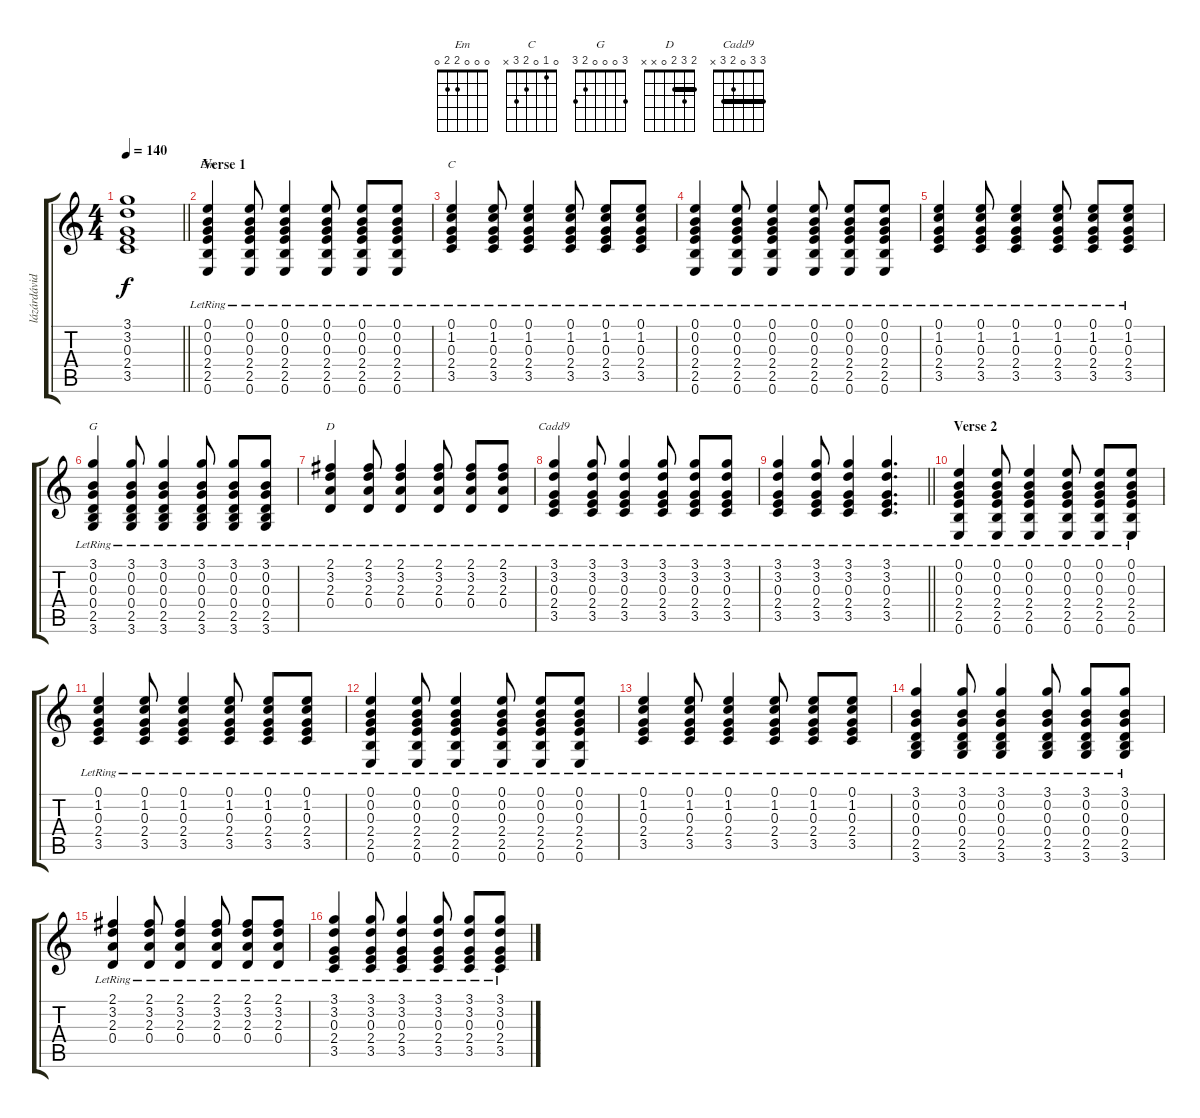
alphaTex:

\track ("lázárdávid - Gitár 1" "lázárdávid") {instrument electricguitarclean}
\staff {score tabs}
\tuning (E4 B3 G3 D3 A2 E2) {hide}
\chord ("Em" 0 0 0 2 2 0)
\chord ("C" 0 1 0 2 3 x)
\chord ("G" 3 0 0 0 2 3)
\chord ("D" 2 3 2 0 x x) {barre 2}
\chord ("Cadd9" 3 3 0 2 3 x) {barre 3}
\ts (4 4)
\tempo 140
\clef g2
\barLineRight lightlight
\ks c
(3.1{t} 3.2{t} 0.3{t} 2.4{t} 3.5{t}).1{dy f} |
\section ("" "Verse 1")
(0.1{lr} 0.2{lr} 0.3{lr} 2.4{lr} 2.5{lr} 0.6{lr}).4{ch "Em"} (0.1{lr} 0.2{lr} 0.3{lr} 2.4{lr} 2.5{lr} 0.6{lr}).8 (0.1{lr} 0.2{lr} 0.3{lr} 2.4{lr} 2.5{lr} 0.6{lr}).4 (0.1{lr} 0.2{lr} 0.3{lr} 2.4{lr} 2.5{lr} 0.6{lr}).8 (0.1{lr} 0.2{lr} 0.3{lr} 2.4{lr} 2.5{lr} 0.6{lr}).8 (0.1{lr} 0.2{lr} 0.3{lr} 2.4{lr} 2.5{lr} 0.6{lr}).8 |
(0.1{lr} 1.2{lr} 0.3{lr} 2.4{lr} 3.5{lr}).4{ch "C"} (0.1{lr} 1.2{lr} 0.3{lr} 2.4{lr} 3.5{lr}).8 (0.1{lr} 1.2{lr} 0.3{lr} 2.4{lr} 3.5{lr}).4 (0.1{lr} 1.2{lr} 0.3{lr} 2.4{lr} 3.5{lr}).8 (0.1{lr} 1.2{lr} 0.3{lr} 2.4{lr} 3.5{lr}).8 (0.1{lr} 1.2{lr} 0.3{lr} 2.4{lr} 3.5{lr}).8 |
(0.1{lr} 0.2{lr} 0.3{lr} 2.4{lr} 2.5{lr} 0.6{lr}).4 (0.1{lr} 0.2{lr} 0.3{lr} 2.4{lr} 2.5{lr} 0.6{lr}).8 (0.1{lr} 0.2{lr} 0.3{lr} 2.4{lr} 2.5{lr} 0.6{lr}).4 (0.1{lr} 0.2{lr} 0.3{lr} 2.4{lr} 2.5{lr} 0.6{lr}).8 (0.1{lr} 0.2{lr} 0.3{lr} 2.4{lr} 2.5{lr} 0.6{lr}).8 (0.1{lr} 0.2{lr} 0.3{lr} 2.4{lr} 2.5{lr} 0.6{lr}).8 |
(0.1{lr} 1.2{lr} 0.3{lr} 2.4{lr} 3.5{lr}).4 (0.1{lr} 1.2{lr} 0.3{lr} 2.4{lr} 3.5{lr}).8 (0.1{lr} 1.2{lr} 0.3{lr} 2.4{lr} 3.5{lr}).4 (0.1{lr} 1.2{lr} 0.3{lr} 2.4{lr} 3.5{lr}).8 (0.1{lr} 1.2{lr} 0.3{lr} 2.4{lr} 3.5{lr}).8 (0.1{lr} 1.2{lr} 0.3{lr} 2.4{lr} 3.5{lr}).8 |
(3.1{lr} 0.2{lr} 0.3{lr} 0.4{lr} 2.5{lr} 3.6{lr}).4{ch "G"} (3.1{lr} 0.2{lr} 0.3{lr} 0.4{lr} 2.5{lr} 3.6{lr}).8 (3.1{lr} 0.2{lr} 0.3{lr} 0.4{lr} 2.5{lr} 3.6{lr}).4 (3.1{lr} 0.2{lr} 0.3{lr} 0.4{lr} 2.5{lr} 3.6{lr}).8 (3.1{lr} 0.2{lr} 0.3{lr} 0.4{lr} 2.5{lr} 3.6{lr}).8 (3.1{lr} 0.2{lr} 0.3{lr} 0.4{lr} 2.5{lr} 3.6{lr}).8 |
(2.1{lr} 3.2{lr} 2.3{lr} 0.4{lr}).4{ch "D"} (2.1{lr} 3.2{lr} 2.3{lr} 0.4{lr}).8 (2.1{lr} 3.2{lr} 2.3{lr} 0.4{lr}).4 (2.1{lr} 3.2{lr} 2.3{lr} 0.4{lr}).8 (2.1{lr} 3.2{lr} 2.3{lr} 0.4{lr}).8 (2.1{lr} 3.2{lr} 2.3{lr} 0.4{lr}).8 |
(3.1{lr} 3.2{lr} 0.3{lr} 2.4{lr} 3.5{lr}).4{ch "Cadd9"} (3.1{lr} 3.2{lr} 0.3{lr} 2.4{lr} 3.5{lr}).8 (3.1{lr} 3.2{lr} 0.3{lr} 2.4{lr} 3.5{lr}).4 (3.1{lr} 3.2{lr} 0.3{lr} 2.4{lr} 3.5{lr}).8 (3.1{lr} 3.2{lr} 0.3{lr} 2.4{lr} 3.5{lr}).8 (3.1{lr} 3.2{lr} 0.3{lr} 2.4{lr} 3.5{lr}).8 |
\barLineRight lightlight
(3.1{lr} 3.2{lr} 0.3{lr} 2.4{lr} 3.5{lr}).4 (3.1{lr} 3.2{lr} 0.3{lr} 2.4{lr} 3.5{lr}).8 (3.1{lr} 3.2{lr} 0.3{lr} 2.4{lr} 3.5{lr}).4 (3.1{lr} 3.2{lr} 0.3{lr} 2.4{lr} 3.5{lr}).4{d} |
\section ("" "Verse 2")
(0.1{lr} 0.2{lr} 0.3{lr} 2.4{lr} 2.5{lr} 0.6{lr}).4 (0.1{lr} 0.2{lr} 0.3{lr} 2.4{lr} 2.5{lr} 0.6{lr}).8 (0.1{lr} 0.2{lr} 0.3{lr} 2.4{lr} 2.5{lr} 0.6{lr}).4 (0.1{lr} 0.2{lr} 0.3{lr} 2.4{lr} 2.5{lr} 0.6{lr}).8 (0.1{lr} 0.2{lr} 0.3{lr} 2.4{lr} 2.5{lr} 0.6{lr}).8 (0.1{lr} 0.2{lr} 0.3{lr} 2.4{lr} 2.5{lr} 0.6{lr}).8 |
(0.1{lr} 1.2{lr} 0.3{lr} 2.4{lr} 3.5{lr}).4 (0.1{lr} 1.2{lr} 0.3{lr} 2.4{lr} 3.5{lr}).8 (0.1{lr} 1.2{lr} 0.3{lr} 2.4{lr} 3.5{lr}).4 (0.1{lr} 1.2{lr} 0.3{lr} 2.4{lr} 3.5{lr}).8 (0.1{lr} 1.2{lr} 0.3{lr} 2.4{lr} 3.5{lr}).8 (0.1{lr} 1.2{lr} 0.3{lr} 2.4{lr} 3.5{lr}).8 |
(0.1{lr} 0.2{lr} 0.3{lr} 2.4{lr} 2.5{lr} 0.6{lr}).4 (0.1{lr} 0.2{lr} 0.3{lr} 2.4{lr} 2.5{lr} 0.6{lr}).8 (0.1{lr} 0.2{lr} 0.3{lr} 2.4{lr} 2.5{lr} 0.6{lr}).4 (0.1{lr} 0.2{lr} 0.3{lr} 2.4{lr} 2.5{lr} 0.6{lr}).8 (0.1{lr} 0.2{lr} 0.3{lr} 2.4{lr} 2.5{lr} 0.6{lr}).8 (0.1{lr} 0.2{lr} 0.3{lr} 2.4{lr} 2.5{lr} 0.6{lr}).8 |
(0.1{lr} 1.2{lr} 0.3{lr} 2.4{lr} 3.5{lr}).4 (0.1{lr} 1.2{lr} 0.3{lr} 2.4{lr} 3.5{lr}).8 (0.1{lr} 1.2{lr} 0.3{lr} 2.4{lr} 3.5{lr}).4 (0.1{lr} 1.2{lr} 0.3{lr} 2.4{lr} 3.5{lr}).8 (0.1{lr} 1.2{lr} 0.3{lr} 2.4{lr} 3.5{lr}).8 (0.1{lr} 1.2{lr} 0.3{lr} 2.4{lr} 3.5{lr}).8 |
(3.1{lr} 0.2{lr} 0.3{lr} 0.4{lr} 2.5{lr} 3.6{lr}).4 (3.1{lr} 0.2{lr} 0.3{lr} 0.4{lr} 2.5{lr} 3.6{lr}).8 (3.1{lr} 0.2{lr} 0.3{lr} 0.4{lr} 2.5{lr} 3.6{lr}).4 (3.1{lr} 0.2{lr} 0.3{lr} 0.4{lr} 2.5{lr} 3.6{lr}).8 (3.1{lr} 0.2{lr} 0.3{lr} 0.4{lr} 2.5{lr} 3.6{lr}).8 (3.1{lr} 0.2{lr} 0.3{lr} 0.4{lr} 2.5{lr} 3.6{lr}).8 |
(2.1{lr} 3.2{lr} 2.3{lr} 0.4{lr}).4 (2.1{lr} 3.2{lr} 2.3{lr} 0.4{lr}).8 (2.1{lr} 3.2{lr} 2.3{lr} 0.4{lr}).4 (2.1{lr} 3.2{lr} 2.3{lr} 0.4{lr}).8 (2.1{lr} 3.2{lr} 2.3{lr} 0.4{lr}).8 (2.1{lr} 3.2{lr} 2.3{lr} 0.4{lr}).8 |
(3.1{lr} 3.2{lr} 0.3{lr} 2.4{lr} 3.5{lr}).4 (3.1{lr} 3.2{lr} 0.3{lr} 2.4{lr} 3.5{lr}).8 (3.1{lr} 3.2{lr} 0.3{lr} 2.4{lr} 3.5{lr}).4 (3.1{lr} 3.2{lr} 0.3{lr} 2.4{lr} 3.5{lr}).8 (3.1{lr} 3.2{lr} 0.3{lr} 2.4{lr} 3.5{lr}).8 (3.1{lr} 3.2{lr} 0.3{lr} 2.4{lr} 3.5{lr}).8
